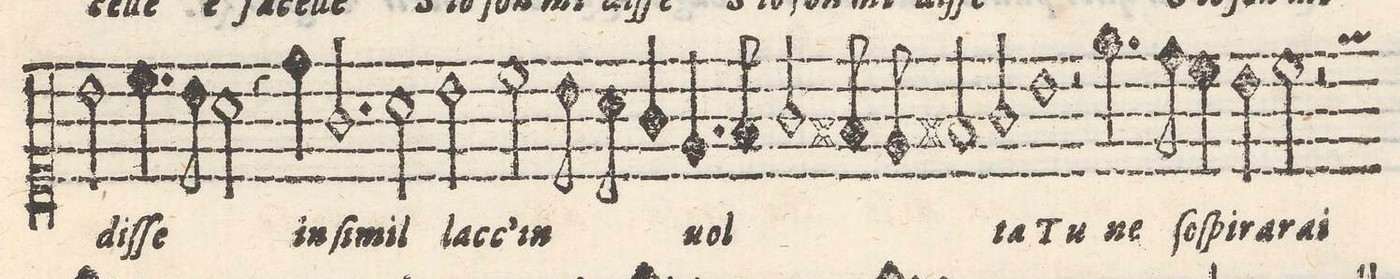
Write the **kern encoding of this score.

**kern	**text
*I"QVINTO	*
*clefC1	*
*k[]	*
*met(C)	*
*M2/1	*
2b\	diſ-
4.cc\	-ſe
8b\	.
2a\	.
=29-	=29-
4r	.
4dd\	in
2.g/	ſi-
2a\	-mil
2b\	lacc'
=30-	=30-
2cc\	in-
8b\	.
8a\	.
4g/	.
4.e/	-uol-
8f/	.
2g/	.
=31-	=31-
8f#X/	.
8e/	.
2f#X/	.
2g/	-ta
1b\	Tu
=32-	=32-
2r	.
4.ee\	ne
8dd\	ſo-
4cc\	-ſpi-
4b\	-ra-
=33-	=33-
2cc\	-rai
2r	.
*	*ij
*-	*-
